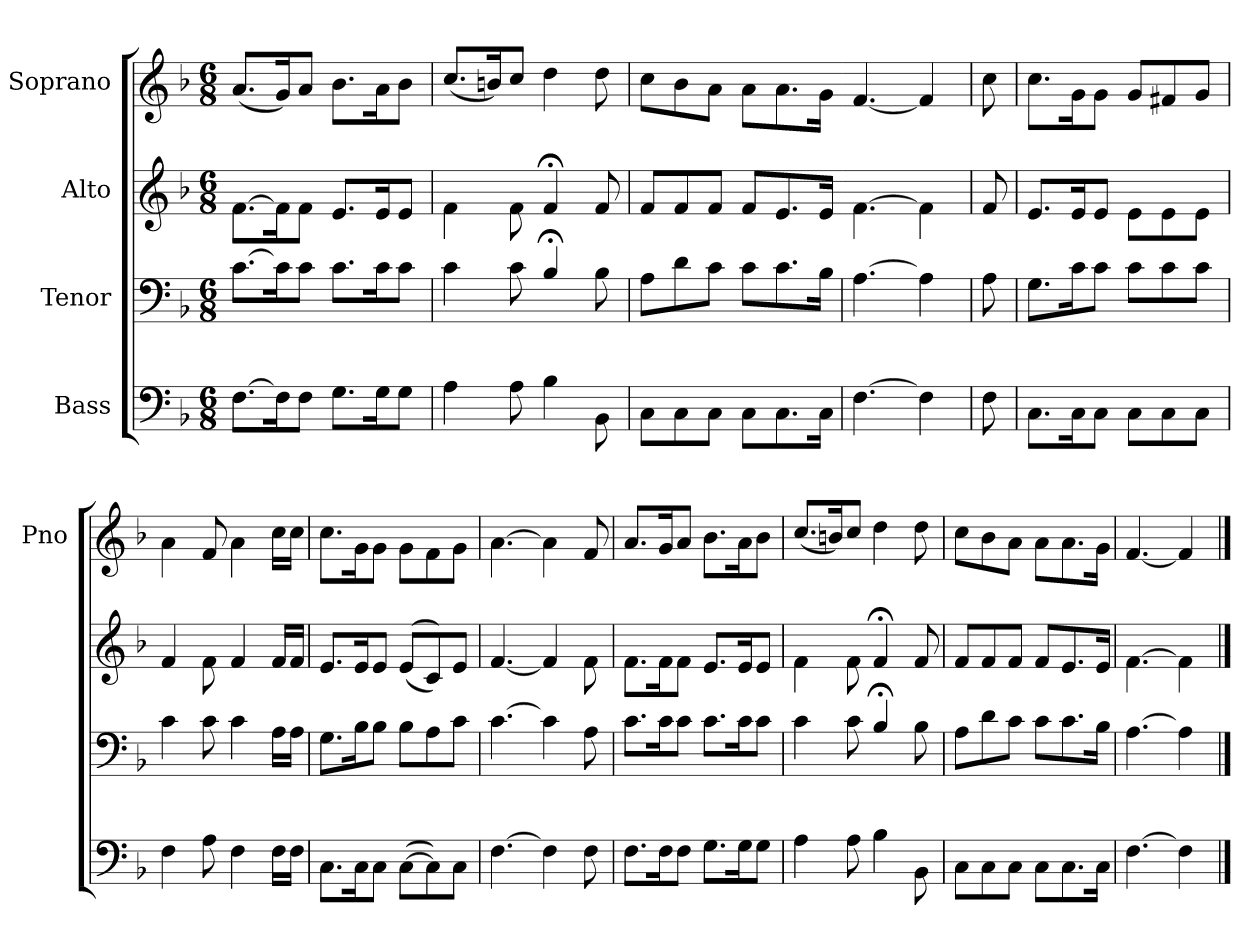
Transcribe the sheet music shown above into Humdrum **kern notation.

**kern	**kern	**kern	**kern
*part4	*part3	*part2	*part1
*staff4	*staff3	*staff2	*staff1
*I"Bass	*I"Tenor	*I"Alto	*I"Soprano
*	*	*	*I'Pno
*clefF4	*clefF4	*clefG2	*clefG2
*k[b-]	*k[b-]	*k[b-]	*k[b-]
*F:	*F:	*F:	*F:
*M6/8	*M6/8	*M6/8	*M6/8
=	=	=	=
[8.F\L	[8.c\L	[8.f\L	(>8.a/L
16F\K]	16c\K]	16f\K]	16g/K)
8F\J	8c\J	8f\J	8a/J
8.G\L	8.c\L	8.e/L	8.b-\L
16G\K	16c\K	16e/K	16a\K
8G\J	8c\J	8e/J	8b-\J
=	=	=	=
4A\	4c\	4f\	(>8.cc/L
.	.	.	16bn/K)
8A\	8c\	8f\	8cc/J
4B-\	4B-;/	4f;</	4dd\
8BB-\	8B-\	8f/	8dd\
=	=	=	=
8C\L	8A\L	8f/L	8cc\L
8C\	8d\	8f/	8b-\
8C\J	8c\J	8f/J	8a\J
8C\L	8c\L	8f/L	8a\L
8.C\	8.c\	8.e/	8.a\
16C\Jk	16B-\Jk	16e/Jk	16g\Jk
=	=	=-	=-
[4.F\	[4.A\	[4.f\	[4.f/
4F\]	4A\]	4f\]	4f/]
=	=	=	=
8F\	8A\	8f/	8cc\
=	=	=	=
8.C\L	8.G\L	8.e/L	8.cc\L
16C\K	16c\K	16e/K	16g\K
8C\J	8c\J	8e/J	8g\J
8C\L	8c\L	8e\L	8g/L
8C\	8c\	8e\	8f#X/
8C\J	8c\J	8e\J	8g/J
=	=	=	=
4F\	4c\	4f/	4a\
8A\	8c\	8f\	8f/
4F\	4c\	4f/	4a\
16F\LL	16A\LL	16f/LL	16cc\LL
16F\JJ	16A\JJ	16f/JJ	16cc\JJ
=	=	=	=
8.C\L	8.G\L	8.e/L	8.cc\L
16C\K	16B-\K	16e/K	16g\K
8C\J	8B-\J	8e/J	8g\J
(>[8C\L	8B-\L	(<(>8e/L	8g\L
8C\])	8A\	8c/))	8f\
8C\J	8c\J	8e/J	8g\J
=	=	=	=
[4.F\	[4.c\	[4.f/	[4.a\
4F\]	4c\]	4f/]	4a\]
8F\	8A\	8f\	8f/
=	=	=	=
8.F\L	8.c\L	8.f\L	8.a/L
16F\K	16c\K	16f\K	16g/K
8F\J	8c\J	8f\J	8a/J
8.G\L	8.c\L	8.e/L	8.b-\L
16G\K	16c\K	16e/K	16a\K
8G\J	8c\J	8e/J	8b-\J
=	=	=	=
4A\	4c\	4f\	(>8.cc/L
.	.	.	16bn/K)
8A\	8c\	8f\	8cc/J
4B-\	4B-;/	4f;</	4dd\
8BB-\	8B-\	8f/	8dd\
=	=	=	=
8C\L	8A\L	8f/L	8cc\L
8C\	8d\	8f/	8b-\
8C\J	8c\J	8f/J	8a\J
8C\L	8c\L	8f/L	8a\L
8.C\	8.c\	8.e/	8.a\
16C\Jk	16B-\Jk	16e/Jk	16g\Jk
=	=	=	=
[4.F\	[4.A\	[4.f\	[4.f/
4F\]	4A\]	4f\]	4f/]
==	==	==	==
*-	*-	*-	*-
